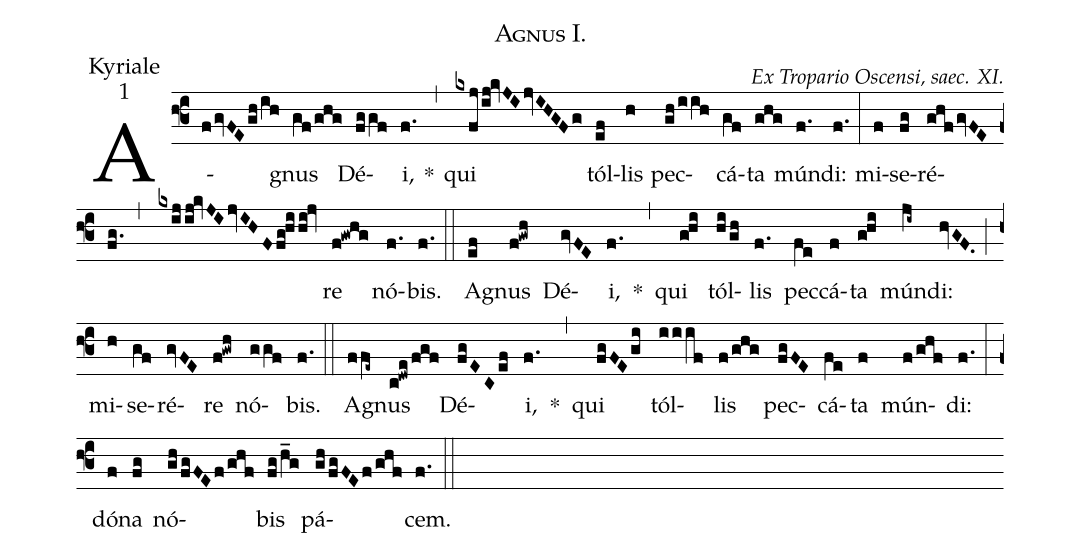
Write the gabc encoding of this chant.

name:Agnus I.;
office-part:Kyriale;
mode:1;
commentary:Ex Tropario Oscensi, saec. XI.;
%%
(f3) A(f/gvFE/gh/ih)gnus(gf/ghg) Dé(fggf)i,(f.) *(,) qui(kxfj/ij!kvJI/jvIHGFg) tól(ef)lis(h) pec(gh/iih)cá(gf)ta(ghg) mún(f.)di:(f.) (:) mi(f)se(fg)ré(ghf/gvFE/fg.,kxij/ij!kvJI/jvIHF/fg!hi/hi!jv)re(f!gwhg) nó(f.)bis.(f.) (::) A(ef)gnus(f!gwh) Dé(gvFE)i,(f.) *(,) qui(g!hi) tól(hi/gh)lis(f.) pec(fe)cá(f)ta(g!hi) mún(ji~)di:(hvGF.) (;) mi(h)se(gf)ré(gvFE)re(f!gwh) nó(ggf)bis.(f.) (::) A(ffe~)gnus(c!dwe/fgf) Dé(fgECef)i,(f.) *(,) qui(fgFE/gi) tól(iiif)lis(f/ghg) pec(fgFE)cá(fe)ta(f) mún(f/ghf)di:(f.) (:) dó(f)na(fg) nó(gh/fgFEf/ghf)bis(fg/h_g) pá(gh/fgFEf/ghf)cem.(f.) (::)
